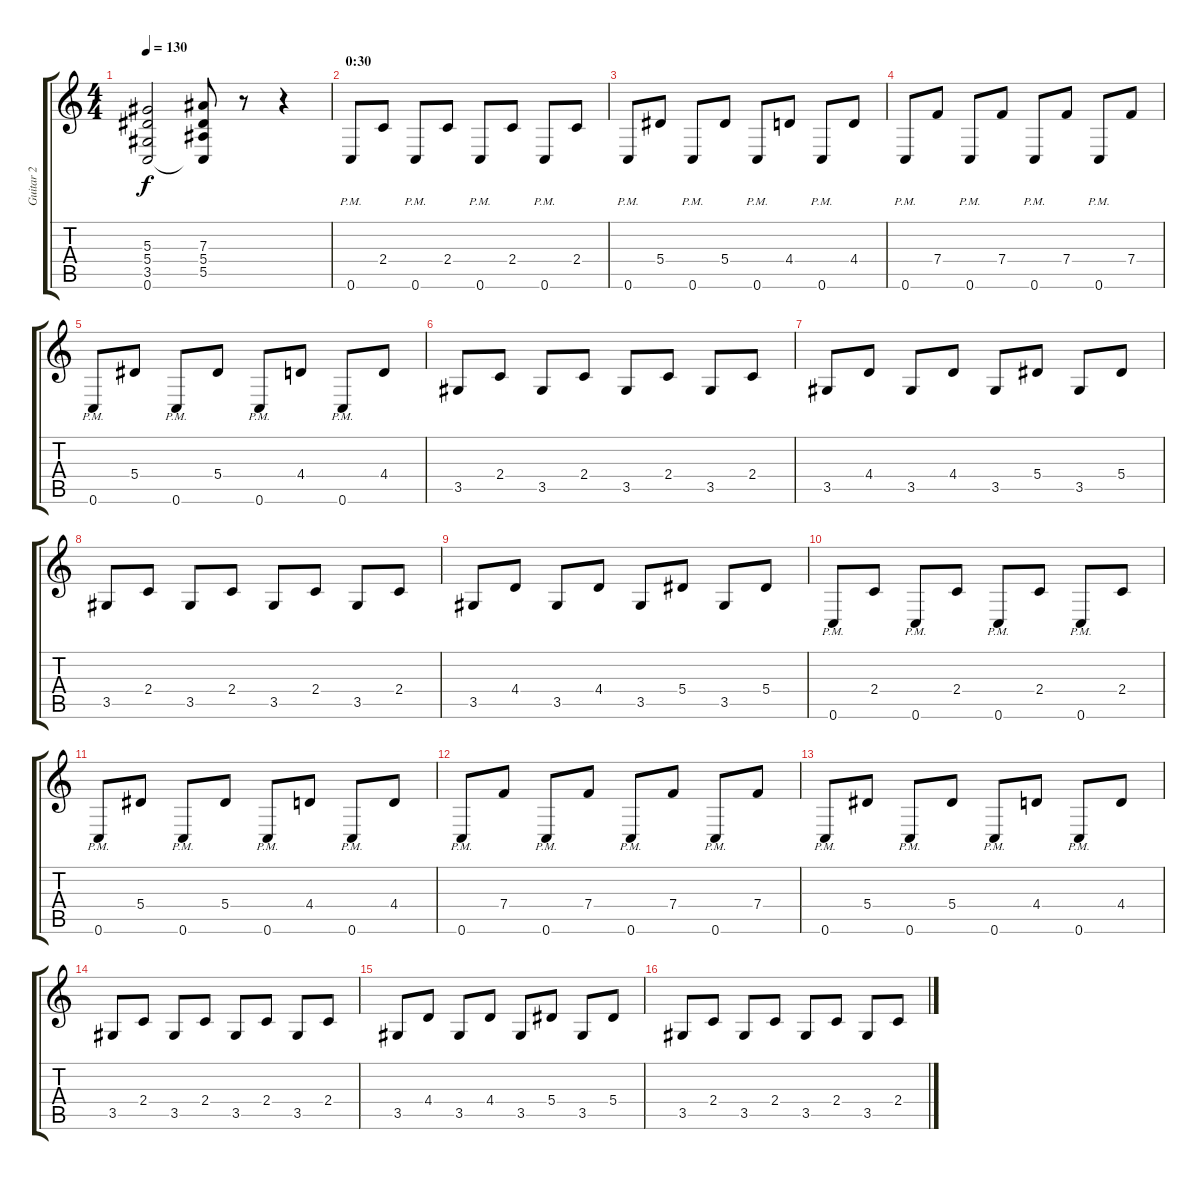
\track ("Guitar 2" "Guitar 2") {instrument distortionguitar}
\staff {score tabs}
\tuning (C4 G3 Eb3 Bb2 F2 C2) {hide}
\ts (4 4)
\tempo 130
\clef g2
\ks c
(5.3{t} 5.4{t} 3.5{t} 0.6{t}).2{dy f} (7.3 5.4 5.5 0.6{t}).8 r.8 r.4 |
\section ("" "0:30")
0.6{pm}.8 2.4.8 0.6{pm}.8 2.4.8 0.6{pm}.8 2.4.8 0.6{pm}.8 2.4.8 |
0.6{pm}.8 5.4.8 0.6{pm}.8 5.4.8 0.6{pm}.8 4.4.8 0.6{pm}.8 4.4.8 |
0.6{pm}.8 7.4.8 0.6{pm}.8 7.4.8 0.6{pm}.8 7.4.8 0.6{pm}.8 7.4.8 |
0.6{pm}.8 5.4.8 0.6{pm}.8 5.4.8 0.6{pm}.8 4.4.8 0.6{pm}.8 4.4.8 |
3.5.8 2.4.8 3.5.8 2.4.8 3.5.8 2.4.8 3.5.8 2.4.8 |
3.5.8 4.4.8 3.5.8 4.4.8 3.5.8 5.4.8 3.5.8 5.4.8 |
3.5.8 2.4.8 3.5.8 2.4.8 3.5.8 2.4.8 3.5.8 2.4.8 |
3.5.8 4.4.8 3.5.8 4.4.8 3.5.8 5.4.8 3.5.8 5.4.8 |
0.6{pm}.8 2.4.8 0.6{pm}.8 2.4.8 0.6{pm}.8 2.4.8 0.6{pm}.8 2.4.8 |
0.6{pm}.8 5.4.8 0.6{pm}.8 5.4.8 0.6{pm}.8 4.4.8 0.6{pm}.8 4.4.8 |
0.6{pm}.8 7.4.8 0.6{pm}.8 7.4.8 0.6{pm}.8 7.4.8 0.6{pm}.8 7.4.8 |
0.6{pm}.8 5.4.8 0.6{pm}.8 5.4.8 0.6{pm}.8 4.4.8 0.6{pm}.8 4.4.8 |
3.5.8 2.4.8 3.5.8 2.4.8 3.5.8 2.4.8 3.5.8 2.4.8 |
3.5.8 4.4.8 3.5.8 4.4.8 3.5.8 5.4.8 3.5.8 5.4.8 |
3.5.8 2.4.8 3.5.8 2.4.8 3.5.8 2.4.8 3.5.8 2.4.8
